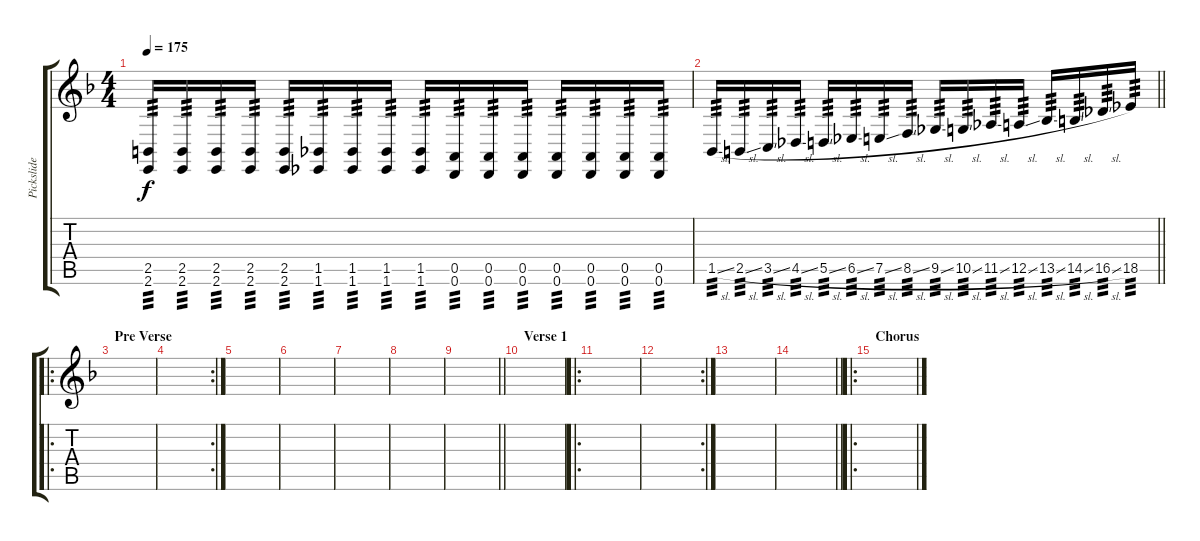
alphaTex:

\track ("Pickslide" "Pickslide") {instrument guitarfretnoise}
\staff {score tabs}
\tuning (E4 B3 G3 D3 A2 D2) {hide}
\ts (4 4)
\tempo 175
\clef g2
\ks f
(2.5 2.6).16{tp 3 dy f} (2.5 2.6).16{tp 3} (2.5 2.6).16{tp 3} (2.5 2.6).16{tp 3} (2.5 2.6).16{tp 3} (1.5 1.6).16{tp 3} (1.5 1.6).16{tp 3} (1.5 1.6).16{tp 3} (1.5 1.6).16{tp 3} (0.5 0.6).16{tp 3} (0.5 0.6).16{tp 3} (0.5 0.6).16{tp 3} (0.5 0.6).16{tp 3} (0.5 0.6).16{tp 3} (0.5 0.6).16{tp 3} (0.5 0.6).16{tp 3} |
\barLineRight lightlight
1.5{sl}.16{tp 3 volume 4} 2.5{sl}.16{tp 3} 3.5{sl}.16{tp 3} 4.5{sl}.16{tp 3} 5.5{sl}.16{tp 3} 6.5{sl}.16{tp 3} 7.5{sl}.16{tp 3} 8.5{sl}.16{tp 3} 9.5{sl}.16{tp 3} 10.5{sl}.16{tp 3} 11.5{sl}.16{tp 3} 12.5{sl}.16{tp 3} 13.5{sl}.16{tp 3} 14.5{sl}.16{tp 3} 16.5{sl}.16{tp 3} 18.5.16{tp 3} |
\ro
\section ("" "Pre Verse")
|
\rc 2
|
|
|
|
|
\barLineRight lightlight
|
\section ("" "Verse 1")
|
\ro
|
\rc 2
|
|
\barLineRight lightlight
|
\ro
\section ("" "Chorus")
